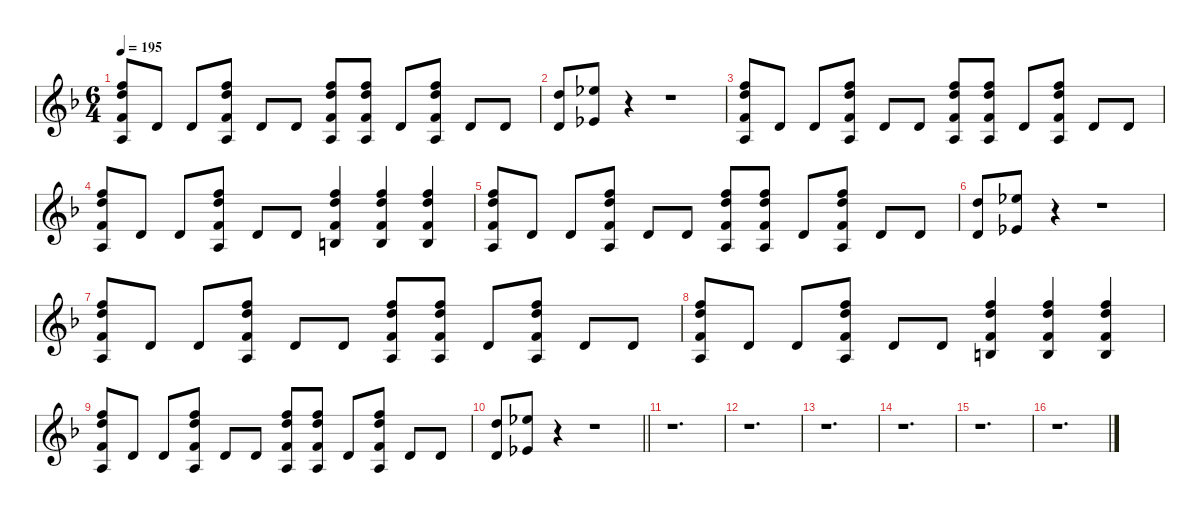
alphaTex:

\defaultSystemsLayout 4
\hideDynamics
\bracketExtendMode nobrackets
\singleTrackTrackNamePolicy hidden
\multiTrackTrackNamePolicy hidden
\firstSystemTrackNameMode fullname
\firstSystemTrackNameOrientation horizontal
\otherSystemsTrackNameOrientation horizontal
\track ("Keyboards" "vln.") {defaultSystemsLayout 8 instrument stringensemble1}
\staff {score}
\tuning (D4 A3 F3 D3 A2 D2)
\ts (6 4)
\tempo 195
\clef g2
\ks dminor
(15.1{acc forcenatural} 17.2{acc forcenatural} 12.3{acc forcenatural} 7.4{acc forcenatural}).8{dy f beam Up} 12.4{pm acc forcenatural}.8{beam Up} 12.4{pm acc forcenatural}.8{beam Up} (15.1{acc forcenatural} 17.2{acc forcenatural} 12.3{acc forcenatural} 7.4{acc forcenatural}).8{beam Up} 12.4{pm acc forcenatural}.8{beam Up} 12.4{pm acc forcenatural}.8{beam Up} (15.1{acc forcenatural} 17.2{acc forcenatural} 12.3{acc forcenatural} 7.4{acc forcenatural}).8{beam Up} (15.1{acc forcenatural} 17.2{acc forcenatural} 12.3{acc forcenatural} 7.4{acc forcenatural}).8{beam Up} 12.4{pm acc forcenatural}.8{beam Up} (15.1{acc forcenatural} 17.2{acc forcenatural} 12.3{acc forcenatural} 7.4{acc forcenatural}).8{beam Up} 12.4{pm acc forcenatural}.8{beam Up} 12.4{pm acc forcenatural}.8{beam Up} |
(17.2{acc forcenatural} 9.3{acc forcenatural}).8{beam Up} (18.2{acc b} 10.3{acc b}).8{beam Up} r.4{beam Up} r.1{beam Down} |
(15.1{acc forcenatural} 17.2{acc forcenatural} 12.3{acc forcenatural} 7.4{acc forcenatural}).8{beam Up} 12.4{pm acc forcenatural}.8{beam Up} 12.4{pm acc forcenatural}.8{beam Up} (15.1{acc forcenatural} 17.2{acc forcenatural} 12.3{acc forcenatural} 7.4{acc forcenatural}).8{beam Up} 12.4{pm acc forcenatural}.8{beam Up} 12.4{pm acc forcenatural}.8{beam Up} (15.1{acc forcenatural} 17.2{acc forcenatural} 12.3{acc forcenatural} 7.4{acc forcenatural}).8{beam Up} (15.1{acc forcenatural} 17.2{acc forcenatural} 12.3{acc forcenatural} 7.4{acc forcenatural}).8{beam Up} 12.4{pm acc forcenatural}.8{beam Up} (15.1{acc forcenatural} 17.2{acc forcenatural} 12.3{acc forcenatural} 7.4{acc forcenatural}).8{beam Up} 12.4{pm acc forcenatural}.8{beam Up} 12.4{pm acc forcenatural}.8{beam Up} |
(15.1{acc forcenatural} 17.2{acc forcenatural} 12.3{acc forcenatural} 7.4{acc forcenatural}).8{beam Up} 12.4{pm acc forcenatural}.8{beam Up} 12.4{pm acc forcenatural}.8{beam Up} (15.1{acc forcenatural} 17.2{acc forcenatural} 12.3{acc forcenatural} 7.4{acc forcenatural}).8{beam Up} 12.4{pm acc forcenatural}.8{beam Up} 12.4{pm acc forcenatural}.8{beam Up} (15.1{acc forcenatural} 17.2{acc forcenatural} 12.3{acc forcenatural} 9.4{acc forcenatural}).4{beam Up} (15.1{acc forcenatural} 17.2{acc forcenatural} 12.3{acc forcenatural} 9.4{acc forcenatural}).4{beam Up} (15.1{acc forcenatural} 17.2{acc forcenatural} 12.3{acc forcenatural} 9.4{acc forcenatural}).4{beam Up} |
(15.1{acc forcenatural} 17.2{acc forcenatural} 12.3{acc forcenatural} 7.4{acc forcenatural}).8{beam Up} 12.4{pm acc forcenatural}.8{beam Up} 12.4{pm acc forcenatural}.8{beam Up} (15.1{acc forcenatural} 17.2{acc forcenatural} 12.3{acc forcenatural} 7.4{acc forcenatural}).8{beam Up} 12.4{pm acc forcenatural}.8{beam Up} 12.4{pm acc forcenatural}.8{beam Up} (15.1{acc forcenatural} 17.2{acc forcenatural} 12.3{acc forcenatural} 7.4{acc forcenatural}).8{beam Up} (15.1{acc forcenatural} 17.2{acc forcenatural} 12.3{acc forcenatural} 7.4{acc forcenatural}).8{beam Up} 12.4{pm acc forcenatural}.8{beam Up} (15.1{acc forcenatural} 17.2{acc forcenatural} 12.3{acc forcenatural} 7.4{acc forcenatural}).8{beam Up} 12.4{pm acc forcenatural}.8{beam Up} 12.4{pm acc forcenatural}.8{beam Up} |
(17.2{acc forcenatural} 9.3{acc forcenatural}).8{beam Up} (18.2{acc b} 10.3{acc b}).8{beam Up} r.4{beam Up} r.1{beam Down} |
(15.1{acc forcenatural} 17.2{acc forcenatural} 12.3{acc forcenatural} 7.4{acc forcenatural}).8{beam Up} 12.4{pm acc forcenatural}.8{beam Up} 12.4{pm acc forcenatural}.8{beam Up} (15.1{acc forcenatural} 17.2{acc forcenatural} 12.3{acc forcenatural} 7.4{acc forcenatural}).8{beam Up} 12.4{pm acc forcenatural}.8{beam Up} 12.4{pm acc forcenatural}.8{beam Up} (15.1{acc forcenatural} 17.2{acc forcenatural} 12.3{acc forcenatural} 7.4{acc forcenatural}).8{beam Up} (15.1{acc forcenatural} 17.2{acc forcenatural} 12.3{acc forcenatural} 7.4{acc forcenatural}).8{beam Up} 12.4{pm acc forcenatural}.8{beam Up} (15.1{acc forcenatural} 17.2{acc forcenatural} 12.3{acc forcenatural} 7.4{acc forcenatural}).8{beam Up} 12.4{pm acc forcenatural}.8{beam Up} 12.4{pm acc forcenatural}.8{beam Up} |
(15.1{acc forcenatural} 17.2{acc forcenatural} 12.3{acc forcenatural} 7.4{acc forcenatural}).8{beam Up} 12.4{pm acc forcenatural}.8{beam Up} 12.4{pm acc forcenatural}.8{beam Up} (15.1{acc forcenatural} 17.2{acc forcenatural} 12.3{acc forcenatural} 7.4{acc forcenatural}).8{beam Up} 12.4{pm acc forcenatural}.8{beam Up} 12.4{pm acc forcenatural}.8{beam Up} (15.1{acc forcenatural} 17.2{acc forcenatural} 12.3{acc forcenatural} 9.4{acc forcenatural}).4{beam Up} (15.1{acc forcenatural} 17.2{acc forcenatural} 12.3{acc forcenatural} 9.4{acc forcenatural}).4{beam Up} (15.1{acc forcenatural} 17.2{acc forcenatural} 12.3{acc forcenatural} 9.4{acc forcenatural}).4{beam Up} |
(15.1{acc forcenatural} 17.2{acc forcenatural} 12.3{acc forcenatural} 7.4{acc forcenatural}).8{beam Up} 12.4{pm acc forcenatural}.8{beam Up} 12.4{pm acc forcenatural}.8{beam Up} (15.1{acc forcenatural} 17.2{acc forcenatural} 12.3{acc forcenatural} 7.4{acc forcenatural}).8{beam Up} 12.4{pm acc forcenatural}.8{beam Up} 12.4{pm acc forcenatural}.8{beam Up} (15.1{acc forcenatural} 17.2{acc forcenatural} 12.3{acc forcenatural} 7.4{acc forcenatural}).8{beam Up} (15.1{acc forcenatural} 17.2{acc forcenatural} 12.3{acc forcenatural} 7.4{acc forcenatural}).8{beam Up} 12.4{pm acc forcenatural}.8{beam Up} (15.1{acc forcenatural} 17.2{acc forcenatural} 12.3{acc forcenatural} 7.4{acc forcenatural}).8{beam Up} 12.4{pm acc forcenatural}.8{beam Up} 12.4{pm acc forcenatural}.8{beam Up} |
\barLineRight lightlight
(17.2{acc forcenatural} 9.3{acc forcenatural}).8{beam Up} (18.2{acc b} 10.3{acc b}).8{beam Up} r.4{beam Up} r.1{beam Down} |
r.1{d beam Down} |
r.1{d beam Down} |
r.1{d beam Down} |
r.1{d beam Down} |
r.1{d beam Down} |
r.1{d beam Down}
